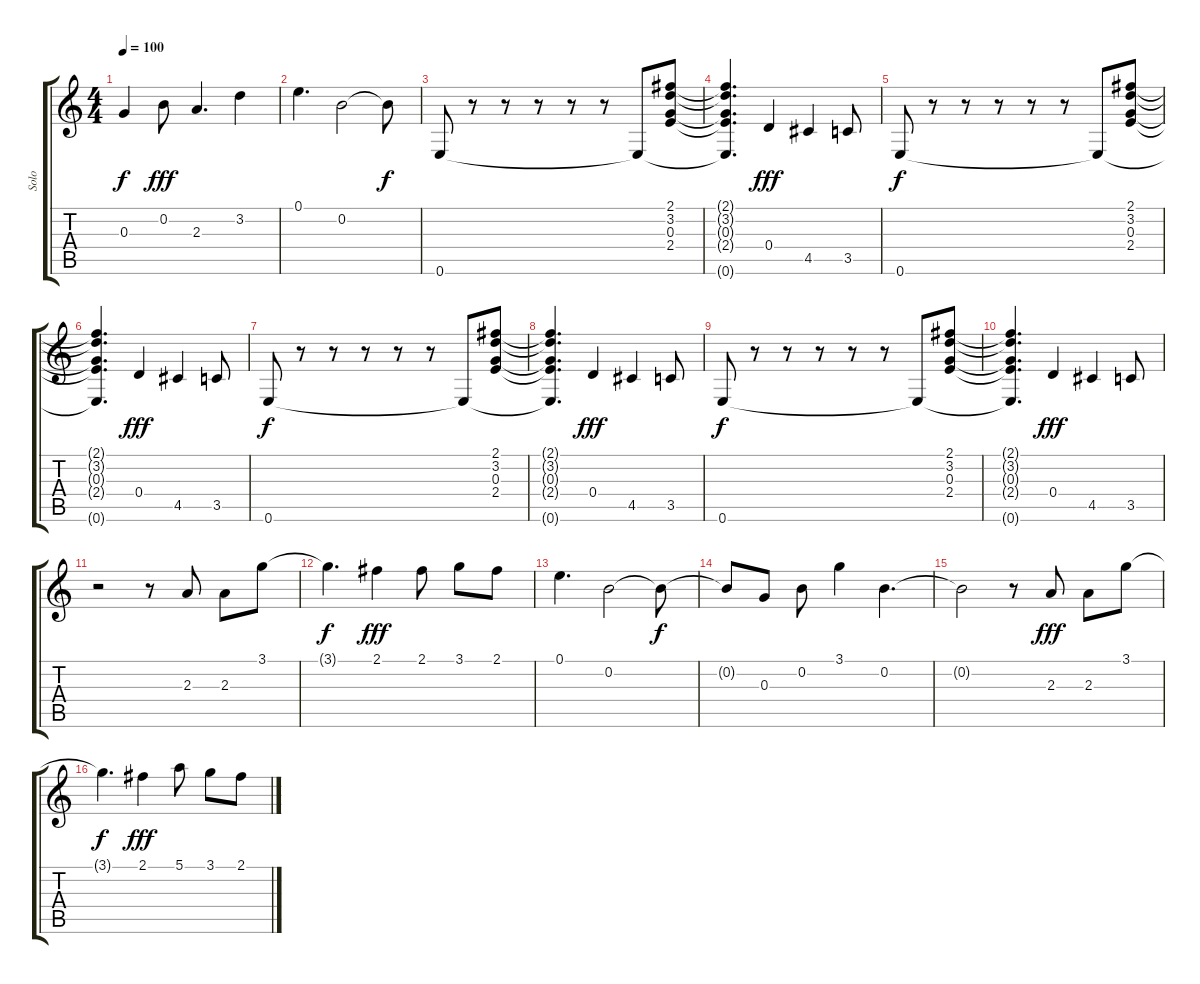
\track ("Solo" "Solo") {instrument acousticguitarsteel}
\staff {score tabs}
\tuning (E4 B3 G3 D3 A2 E2) {hide}
\ts (4 4)
\tempo 100
\clef g2
\ks c
0.3{t}.4{dy f} 0.2.8{dy fff} 2.3.4{d} 3.2.4 |
0.1.4{d} 0.2.2 0.2{t}.8{dy f} |
0.6.8 r.8 r.8 r.8 r.8 r.8 0.6{t}.8 (2.1 3.2 0.3 2.4).8 |
(2.1{t} 3.2{t} 0.3{t} 2.4{t} 0.6{t}).4{d} 0.4.4{dy fff} 4.5.4 3.5.8 |
0.6.8{dy f} r.8 r.8 r.8 r.8 r.8 0.6{t}.8 (2.1 3.2 0.3 2.4).8 |
(2.1{t} 3.2{t} 0.3{t} 2.4{t} 0.6{t}).4{d} 0.4.4{dy fff} 4.5.4 3.5.8 |
0.6.8{dy f} r.8 r.8 r.8 r.8 r.8 0.6{t}.8 (2.1 3.2 0.3 2.4).8 |
(2.1{t} 3.2{t} 0.3{t} 2.4{t} 0.6{t}).4{d} 0.4.4{dy fff} 4.5.4 3.5.8 |
0.6.8{dy f} r.8 r.8 r.8 r.8 r.8 0.6{t}.8 (2.1 3.2 0.3 2.4).8 |
(2.1{t} 3.2{t} 0.3{t} 2.4{t} 0.6{t}).4{d} 0.4.4{dy fff} 4.5.4 3.5.8 |
r.2 r.8 2.3.8 2.3.8 3.1.8 |
3.1{t}.4{d dy f} 2.1.4{dy fff} 2.1.8 3.1.8 2.1.8 |
0.1.4{d} 0.2.2 0.2{t}.8{dy f} |
0.2{t}.8 0.3.8 0.2.8 3.1.4 0.2.4{d} |
0.2{t}.2 r.8 2.3.8{dy fff} 2.3.8 3.1.8 |
3.1{t}.4{d dy f} 2.1.4{dy fff} 5.1.8 3.1.8 2.1.8
